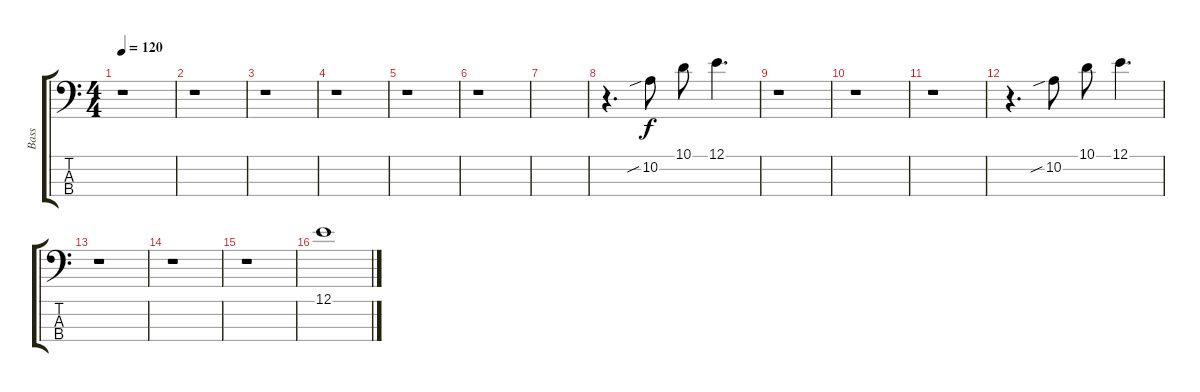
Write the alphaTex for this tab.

\track ("Bass" "Bass") {instrument electricbasspick}
\staff {score tabs}
\tuning (E2 B1 Gb1 Db1) {hide}
\ts (4 4)
\tempo 120
\clef f4
\ks c
r.1{dy f} |
r.1 |
r.1 |
r.1 |
r.1 |
r.1 |
|
r.4{d} 10.2{sib}.8 10.1.8 12.1.4{d} |
r.1 |
r.1 |
r.1 |
r.4{d} 10.2{sib}.8 10.1.8 12.1.4{d} |
r.1 |
r.1 |
r.1 |
12.1.1
